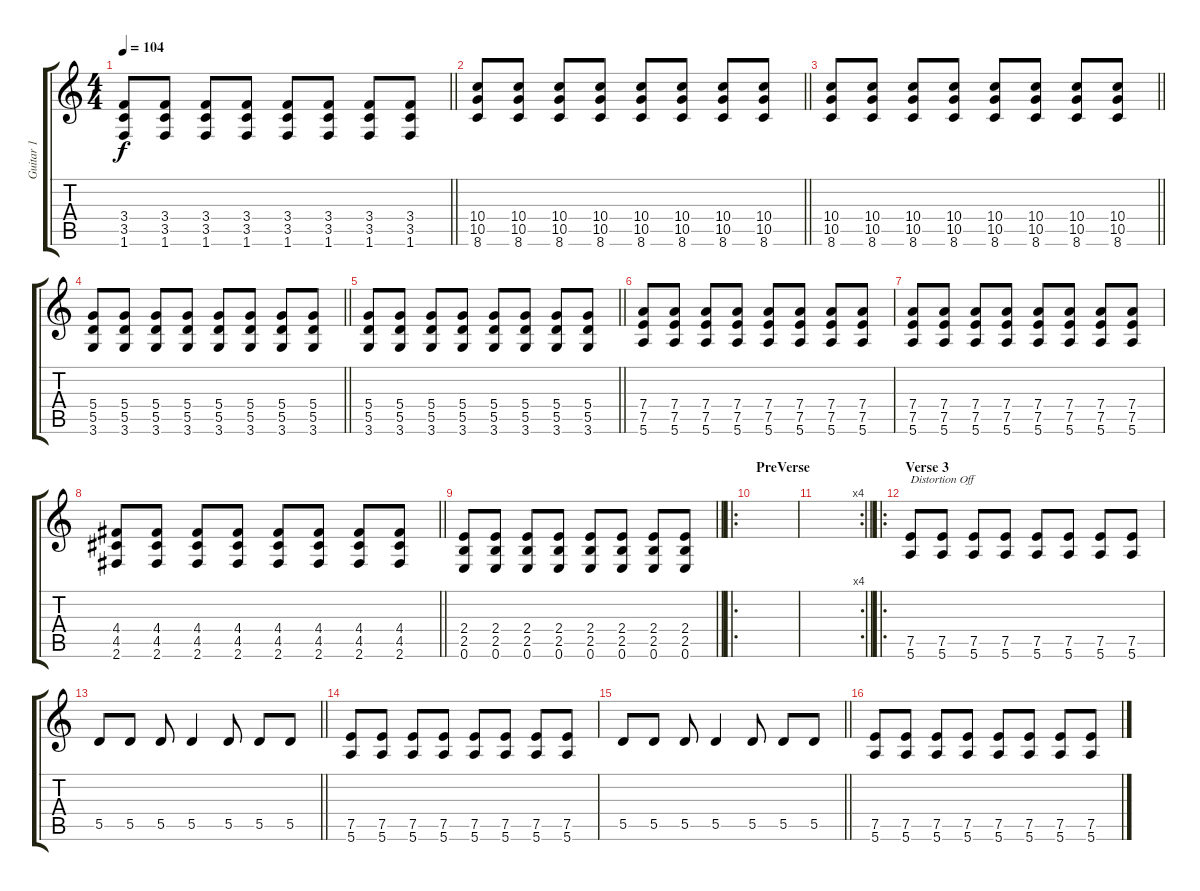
\track ("Guitar 1" "Guitar 1") {instrument electricguitarjazz}
\staff {score tabs}
\tuning (E4 B3 G3 D3 A2 E2) {hide}
\ts (4 4)
\tempo 104
\clef g2
\barLineRight lightlight
\ks c
(3.4 3.5 1.6).8{dy f} (3.4 3.5 1.6).8 (3.4 3.5 1.6).8 (3.4 3.5 1.6).8 (3.4 3.5 1.6).8 (3.4 3.5 1.6).8 (3.4 3.5 1.6).8 (3.4 3.5 1.6).8 |
\barLineRight lightlight
(10.4 10.5 8.6).8 (10.4 10.5 8.6).8 (10.4 10.5 8.6).8 (10.4 10.5 8.6).8 (10.4 10.5 8.6).8 (10.4 10.5 8.6).8 (10.4 10.5 8.6).8 (10.4 10.5 8.6).8 |
\barLineRight lightlight
(10.4 10.5 8.6).8 (10.4 10.5 8.6).8 (10.4 10.5 8.6).8 (10.4 10.5 8.6).8 (10.4 10.5 8.6).8 (10.4 10.5 8.6).8 (10.4 10.5 8.6).8 (10.4 10.5 8.6).8 |
\barLineRight lightlight
(5.4 5.5 3.6).8 (5.4 5.5 3.6).8 (5.4 5.5 3.6).8 (5.4 5.5 3.6).8 (5.4 5.5 3.6).8 (5.4 5.5 3.6).8 (5.4 5.5 3.6).8 (5.4 5.5 3.6).8 |
\barLineRight lightlight
(5.4 5.5 3.6).8 (5.4 5.5 3.6).8 (5.4 5.5 3.6).8 (5.4 5.5 3.6).8 (5.4 5.5 3.6).8 (5.4 5.5 3.6).8 (5.4 5.5 3.6).8 (5.4 5.5 3.6).8 |
(7.4 7.5 5.6).8 (7.4 7.5 5.6).8 (7.4 7.5 5.6).8 (7.4 7.5 5.6).8 (7.4 7.5 5.6).8 (7.4 7.5 5.6).8 (7.4 7.5 5.6).8 (7.4 7.5 5.6).8 |
(7.4 7.5 5.6).8 (7.4 7.5 5.6).8 (7.4 7.5 5.6).8 (7.4 7.5 5.6).8 (7.4 7.5 5.6).8 (7.4 7.5 5.6).8 (7.4 7.5 5.6).8 (7.4 7.5 5.6).8 |
\barLineRight lightlight
(4.4 4.5 2.6).8 (4.4 4.5 2.6).8 (4.4 4.5 2.6).8 (4.4 4.5 2.6).8 (4.4 4.5 2.6).8 (4.4 4.5 2.6).8 (4.4 4.5 2.6).8 (4.4 4.5 2.6).8 |
\barLineRight lightlight
(2.4 2.5 0.6).8 (2.4 2.5 0.6).8 (2.4 2.5 0.6).8 (2.4 2.5 0.6).8 (2.4 2.5 0.6).8 (2.4 2.5 0.6).8 (2.4 2.5 0.6).8 (2.4 2.5 0.6).8 |
\ro
\section ("" "PreVerse")
|
\rc 4
\barLineRight lightlight
|
\ro
\section ("" "Verse 3")
(7.5 5.6).8{txt "Distortion Off" instrument electricguitarjazz} (7.5 5.6).8 (7.5 5.6).8 (7.5 5.6).8 (7.5 5.6).8 (7.5 5.6).8 (7.5 5.6).8 (7.5 5.6).8 |
\barLineRight lightlight
5.5.8 5.5.8 5.5.8 5.5.4 5.5.8 5.5.8 5.5.8 |
(7.5 5.6).8 (7.5 5.6).8 (7.5 5.6).8 (7.5 5.6).8 (7.5 5.6).8 (7.5 5.6).8 (7.5 5.6).8 (7.5 5.6).8 |
\barLineRight lightlight
5.5.8 5.5.8 5.5.8 5.5.4 5.5.8 5.5.8 5.5.8 |
(7.5 5.6).8 (7.5 5.6).8 (7.5 5.6).8 (7.5 5.6).8 (7.5 5.6).8 (7.5 5.6).8 (7.5 5.6).8 (7.5 5.6).8
